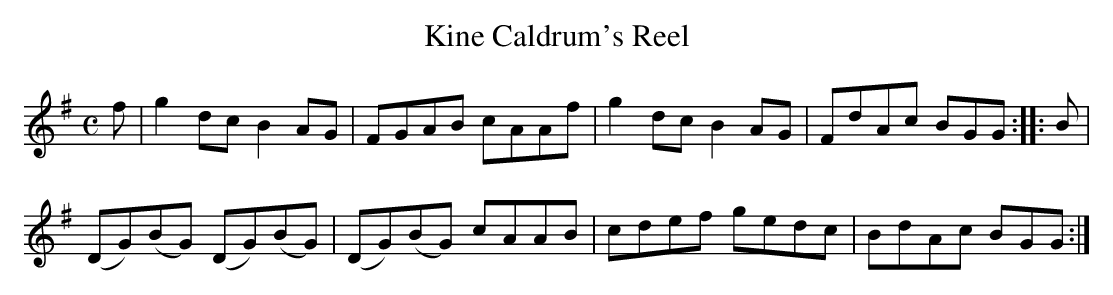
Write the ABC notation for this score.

X:1
T:Kine Caldrum's Reel
L:1/8
M:C
K:G
f|g2 dc B2 AG|FGAB cAAf|g2 dc B2 AG|FdAc BGG::B|
(DG)(BG) (DG)(BG)|(DG)(BG) cAAB|cdef gedc|BdAc BGG:|]
